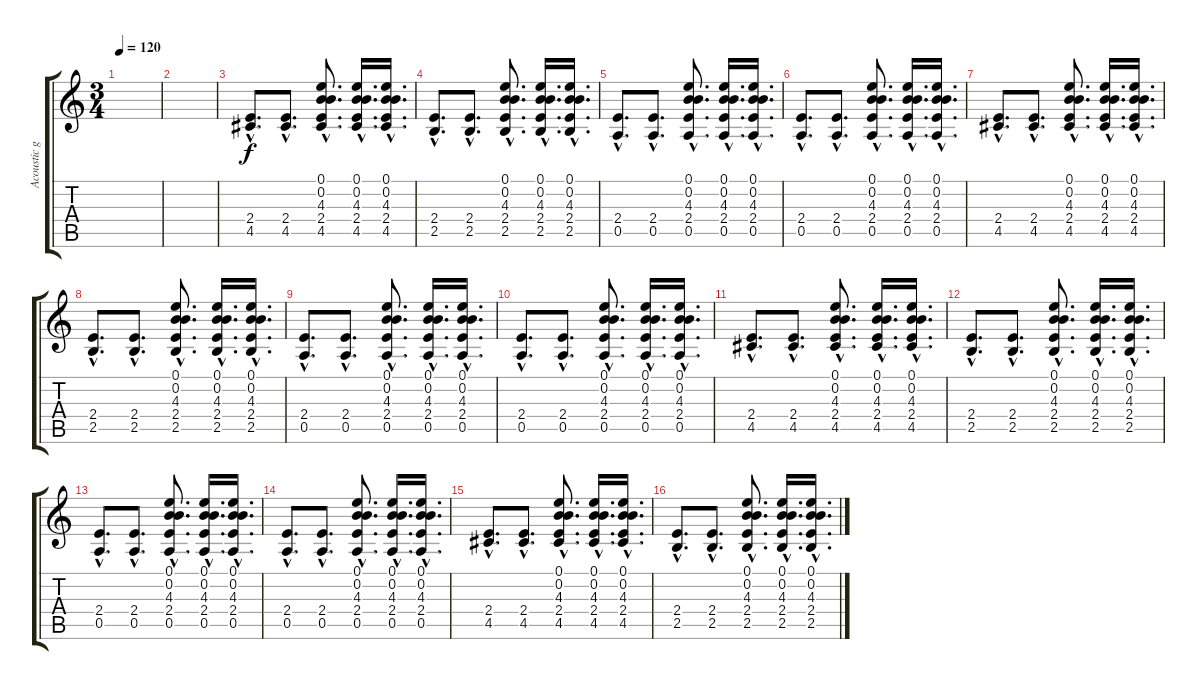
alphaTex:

\track ("Acoustic guitar" "Acoustic g") {instrument acousticguitarsteel}
\staff {score tabs}
\tuning (E4 B3 G3 D3 A2 E2) {hide}
\ts (3 4)
\tempo 120
\clef g2
\ks c
|
|
(2.4{hac} 4.5{hac}).8{d} (2.4{hac} 4.5{hac}).8{d} (0.1{hac} 0.2{hac} 4.3{hac} 2.4{hac} 4.5{hac}).8{d} (0.1{hac} 0.2{hac} 4.3{hac} 2.4{hac} 4.5{hac}).16{d} (0.1{hac} 0.2{hac} 4.3{hac} 2.4{hac} 4.5{hac}).16{d} |
(2.4{hac} 2.5{hac}).8{d} (2.4{hac} 2.5{hac}).8{d} (0.1{hac} 0.2{hac} 4.3{hac} 2.4{hac} 2.5{hac}).8{d} (0.1{hac} 0.2{hac} 4.3{hac} 2.4{hac} 2.5{hac}).16{d} (0.1{hac} 0.2{hac} 4.3{hac} 2.4{hac} 2.5{hac}).16{d} |
(2.4{hac} 0.5{hac}).8{d} (2.4{hac} 0.5{hac}).8{d} (0.1{hac} 0.2{hac} 4.3{hac} 2.4{hac} 0.5{hac}).8{d} (0.1{hac} 0.2{hac} 4.3{hac} 2.4{hac} 0.5{hac}).16{d} (0.1{hac} 0.2{hac} 4.3{hac} 2.4{hac} 0.5{hac}).16{d} |
(2.4{hac} 0.5{hac}).8{d} (2.4{hac} 0.5{hac}).8{d} (0.1{hac} 0.2{hac} 4.3{hac} 2.4{hac} 0.5{hac}).8{d} (0.1{hac} 0.2{hac} 4.3{hac} 2.4{hac} 0.5{hac}).16{d} (0.1{hac} 0.2{hac} 4.3{hac} 2.4{hac} 0.5{hac}).16{d} |
(2.4{hac} 4.5{hac}).8{d} (2.4{hac} 4.5{hac}).8{d} (0.1{hac} 0.2{hac} 4.3{hac} 2.4{hac} 4.5{hac}).8{d} (0.1{hac} 0.2{hac} 4.3{hac} 2.4{hac} 4.5{hac}).16{d} (0.1{hac} 0.2{hac} 4.3{hac} 2.4{hac} 4.5{hac}).16{d} |
(2.4{hac} 2.5{hac}).8{d} (2.4{hac} 2.5{hac}).8{d} (0.1{hac} 0.2{hac} 4.3{hac} 2.4{hac} 2.5{hac}).8{d} (0.1{hac} 0.2{hac} 4.3{hac} 2.4{hac} 2.5{hac}).16{d} (0.1{hac} 0.2{hac} 4.3{hac} 2.4{hac} 2.5{hac}).16{d} |
(2.4{hac} 0.5{hac}).8{d} (2.4{hac} 0.5{hac}).8{d} (0.1{hac} 0.2{hac} 4.3{hac} 2.4{hac} 0.5{hac}).8{d} (0.1{hac} 0.2{hac} 4.3{hac} 2.4{hac} 0.5{hac}).16{d} (0.1{hac} 0.2{hac} 4.3{hac} 2.4{hac} 0.5{hac}).16{d} |
(2.4{hac} 0.5{hac}).8{d} (2.4{hac} 0.5{hac}).8{d} (0.1{hac} 0.2{hac} 4.3{hac} 2.4{hac} 0.5{hac}).8{d} (0.1{hac} 0.2{hac} 4.3{hac} 2.4{hac} 0.5{hac}).16{d} (0.1{hac} 0.2{hac} 4.3{hac} 2.4{hac} 0.5{hac}).16{d} |
(2.4{hac} 4.5{hac}).8{d} (2.4{hac} 4.5{hac}).8{d} (0.1{hac} 0.2{hac} 4.3{hac} 2.4{hac} 4.5{hac}).8{d} (0.1{hac} 0.2{hac} 4.3{hac} 2.4{hac} 4.5{hac}).16{d} (0.1{hac} 0.2{hac} 4.3{hac} 2.4{hac} 4.5{hac}).16{d} |
(2.4{hac} 2.5{hac}).8{d} (2.4{hac} 2.5{hac}).8{d} (0.1{hac} 0.2{hac} 4.3{hac} 2.4{hac} 2.5{hac}).8{d} (0.1{hac} 0.2{hac} 4.3{hac} 2.4{hac} 2.5{hac}).16{d} (0.1{hac} 0.2{hac} 4.3{hac} 2.4{hac} 2.5{hac}).16{d} |
(2.4{hac} 0.5{hac}).8{d} (2.4{hac} 0.5{hac}).8{d} (0.1{hac} 0.2{hac} 4.3{hac} 2.4{hac} 0.5{hac}).8{d} (0.1{hac} 0.2{hac} 4.3{hac} 2.4{hac} 0.5{hac}).16{d} (0.1{hac} 0.2{hac} 4.3{hac} 2.4{hac} 0.5{hac}).16{d} |
(2.4{hac} 0.5{hac}).8{d} (2.4{hac} 0.5{hac}).8{d} (0.1{hac} 0.2{hac} 4.3{hac} 2.4{hac} 0.5{hac}).8{d} (0.1{hac} 0.2{hac} 4.3{hac} 2.4{hac} 0.5{hac}).16{d} (0.1{hac} 0.2{hac} 4.3{hac} 2.4{hac} 0.5{hac}).16{d} |
(2.4{hac} 4.5{hac}).8{d} (2.4{hac} 4.5{hac}).8{d} (0.1{hac} 0.2{hac} 4.3{hac} 2.4{hac} 4.5{hac}).8{d} (0.1{hac} 0.2{hac} 4.3{hac} 2.4{hac} 4.5{hac}).16{d} (0.1{hac} 0.2{hac} 4.3{hac} 2.4{hac} 4.5{hac}).16{d} |
(2.4{hac} 2.5{hac}).8{d} (2.4{hac} 2.5{hac}).8{d} (0.1{hac} 0.2{hac} 4.3{hac} 2.4{hac} 2.5{hac}).8{d} (0.1{hac} 0.2{hac} 4.3{hac} 2.4{hac} 2.5{hac}).16{d} (0.1{hac} 0.2{hac} 4.3{hac} 2.4{hac} 2.5{hac}).16{d}
